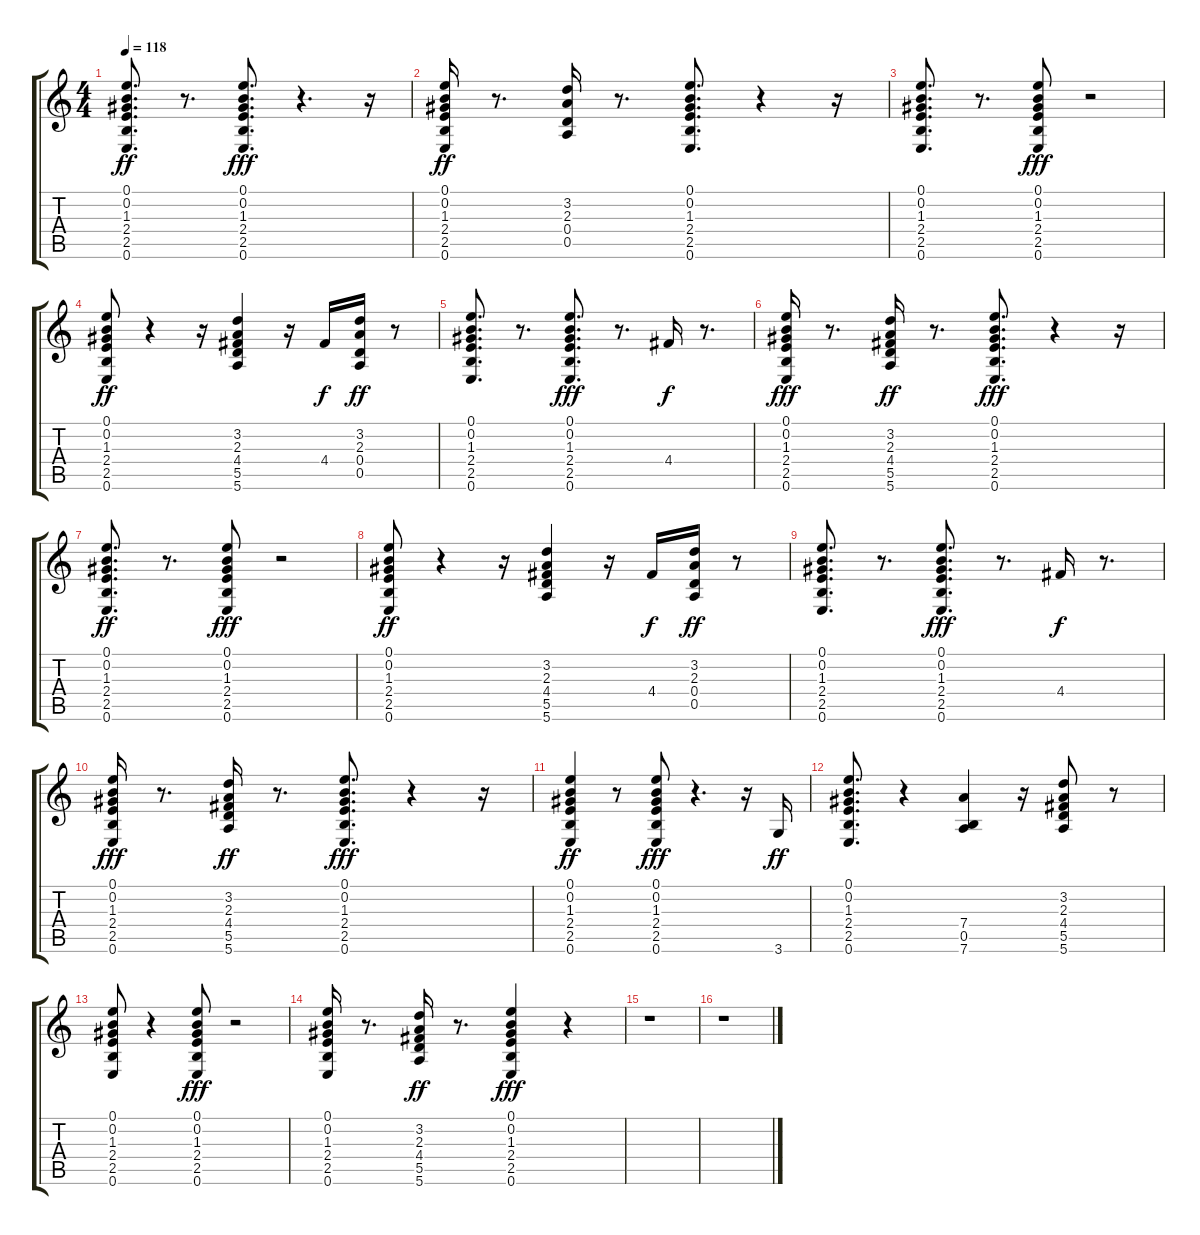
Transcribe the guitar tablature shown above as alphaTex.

\track "" {instrument acousticguitarsteel}
\staff {score tabs}
\tuning (E4 B3 G3 D3 A2 E2) {hide}
\ts (4 4)
\tempo 118
\clef g2
\ks c
(0.1 0.2 1.3 2.4 2.5 0.6).8{d dy ff} r.8{d} (0.1 0.2 1.3 2.4 2.5 0.6).8{d dy fff} r.4{d} r.16 |
(0.1 0.2 1.3 2.4 2.5 0.6).16{dy ff} r.8{d} (3.2 2.3 0.4 0.5).16 r.8{d} (0.1 0.2 1.3 2.4 2.5 0.6).8{d} r.4 r.16 |
(0.1 0.2 1.3 2.4 2.5 0.6).8{d} r.8{d} (0.1 0.2 1.3 2.4 2.5 0.6).8{dy fff} r.2 |
(0.1 0.2 1.3 2.4 2.5 0.6).8{dy ff} r.4 r.16 (3.2 2.3 4.4 5.5 5.6).4 r.16 4.4.16{dy f} (3.2 2.3 0.4 0.5).16{dy ff} r.8 |
(0.1 0.2 1.3 2.4 2.5 0.6).8{d} r.8{d} (0.1 0.2 1.3 2.4 2.5 0.6).8{d dy fff} r.8{d} 4.4.16{dy f} r.8{d} |
(0.1 0.2 1.3 2.4 2.5 0.6).16{dy fff} r.8{d} (3.2 2.3 4.4 5.5 5.6).16{dy ff} r.8{d} (0.1 0.2 1.3 2.4 2.5 0.6).8{d dy fff} r.4 r.16 |
(0.1 0.2 1.3 2.4 2.5 0.6).8{d dy ff} r.8{d} (0.1 0.2 1.3 2.4 2.5 0.6).8{dy fff} r.2 |
(0.1 0.2 1.3 2.4 2.5 0.6).8{dy ff} r.4 r.16 (3.2 2.3 4.4 5.5 5.6).4 r.16 4.4.16{dy f} (3.2 2.3 0.4 0.5).16{dy ff} r.8 |
(0.1 0.2 1.3 2.4 2.5 0.6).8{d} r.8{d} (0.1 0.2 1.3 2.4 2.5 0.6).8{d dy fff} r.8{d} 4.4.16{dy f} r.8{d} |
(0.1 0.2 1.3 2.4 2.5 0.6).16{dy fff} r.8{d} (3.2 2.3 4.4 5.5 5.6).16{dy ff} r.8{d} (0.1 0.2 1.3 2.4 2.5 0.6).8{d dy fff} r.4 r.16 |
(0.1 0.2 1.3 2.4 2.5 0.6).4{dy ff} r.8 (0.1 0.2 1.3 2.4 2.5 0.6).8{dy fff} r.4{d} r.16 3.6.16{dy ff} |
(0.1 0.2 1.3 2.4 2.5 0.6).8{d} r.4 (7.4 0.5 7.6).4 r.16 (3.2 2.3 4.4 5.5 5.6).8 r.8 |
(0.1 0.2 1.3 2.4 2.5 0.6).8 r.4 (0.1 0.2 1.3 2.4 2.5 0.6).8{dy fff} r.2 |
(0.1 0.2 1.3 2.4 2.5 0.6).16 r.8{d} (3.2 2.3 4.4 5.5 5.6).16{dy ff} r.8{d} (0.1 0.2 1.3 2.4 2.5 0.6).4{dy fff} r.4 |
r.1 |
r.1
